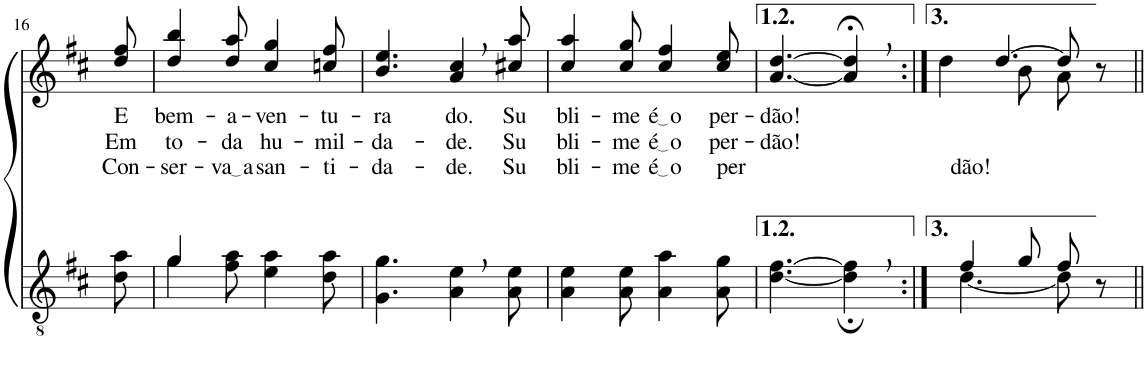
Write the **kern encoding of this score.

**kern	**kern	**text	**text	**text
*part2	*part1	*part1	*part1	*part1
*staff2	*staff1	*staff1	*staff1	*staff1
*I"Parte III e IV	*I"Parte I e II	*	*	*
!!LO:PB:g=z
*clefGv2	*clefG2	*	*	*
*Trd5c9	*Trd5c9	*	*	*
*k[f#c#]	*k[f#c#]	*	*	*
*M6/8	*M6/8	*	*	*
=16	=16	=16	=16	=16
!	!	!LO:LY:b	!LO:LY:b	!LO:LY:b
8d\ 8a\	8dd/ 8ff#/	E	Em	Con-
=17	=17	=17	=17	=17
*^	*	*	*	*
!	!	!	!LO:LY:b	!LO:LY:b	!LO:LY:b
4g/	4g\	4dd/ 4bb/	bem-	to-	-ser-
!	!	!	!LO:LY:b	!LO:LY:b	!LO:LY:b
2ryy	8f#\ 8a\	8dd/ 8aa/	-a-	-da	va a
!	!	!	!LO:LY:b	!LO:LY:b	!LO:LY:b
.	4e\ 4a\	4cc#/ 4gg/	-ven-	hu-	san-
!	!	!	!LO:LY:b	!LO:LY:b	!LO:LY:b
.	8d\ 8a\	8ccn/ 8ff#/	-tu-	-mil-	-ti-
=18	=18	=18	=18	=18	=18
!	!	!	!LO:LY:b	!LO:LY:b	!LO:LY:b
*v	*v	*	*	*	*
4.G\ 4.g\	4.b/ 4.ee/	-ra	-da-	-da-
!	!	!LO:LY:b	!LO:LY:b	!LO:LY:b
4A\, 4e\,	4a/, 4cc#/,	do.	-de.	-de.
!	!	!LO:LY:b	!LO:LY:b	!LO:LY:b
8A\ 8e\	8cc#X/ 8aa/	Su	Su	Su
=19	=19	=19	=19	=19
!	!	!LO:LY:b	!LO:LY:b	!LO:LY:b
4A\ 4e\	4cc#/ 4aa/	bli-	bli-	bli-
!	!	!LO:LY:b	!LO:LY:b	!LO:LY:b
8A\ 8e\	8cc#/ 8gg/	-me	-me	-me
!	!	!LO:LY:b	!LO:LY:b	!LO:LY:b
4A\ 4a\	4cc#/ 4ff#/	é o	é o	é o
!	!	!LO:LY:b	!LO:LY:b	!LO:LY:b
8A\ 8g\	8cc#/ 8ee/	per-	per-	per-
=20	=20	=20	=20	=20
!	!	!LO:LY:b	!LO:LY:b	!
[4.d\ [4.f#\	[4.a/ [4.dd/	-dão!	-dão!	.
4d\];, 4f#\];,	4a/];<, 4dd/];<,	.	.	.
=21:|!	=21:|!	=21:|!	=21:|!	=21:|!
*^	*	*	*	*
!	!	!	!	!	!LO:LY:b
*	*	*^	*	*	*
4f#/	[4.d\	[4.dd/	4dd\	.	.	-dão!
8g/L	.	.	8b\L	.	.	.
8f#/J	8d\]	8dd/]	8a\J	.	.	.
8r	8ryy	8r	8ryy	.	.	.
*v	*v	*	*	*	*	*
*	*v	*v	*	*	*
=||	=||	=||	=||	=||
*-	*-	*-	*-	*-
